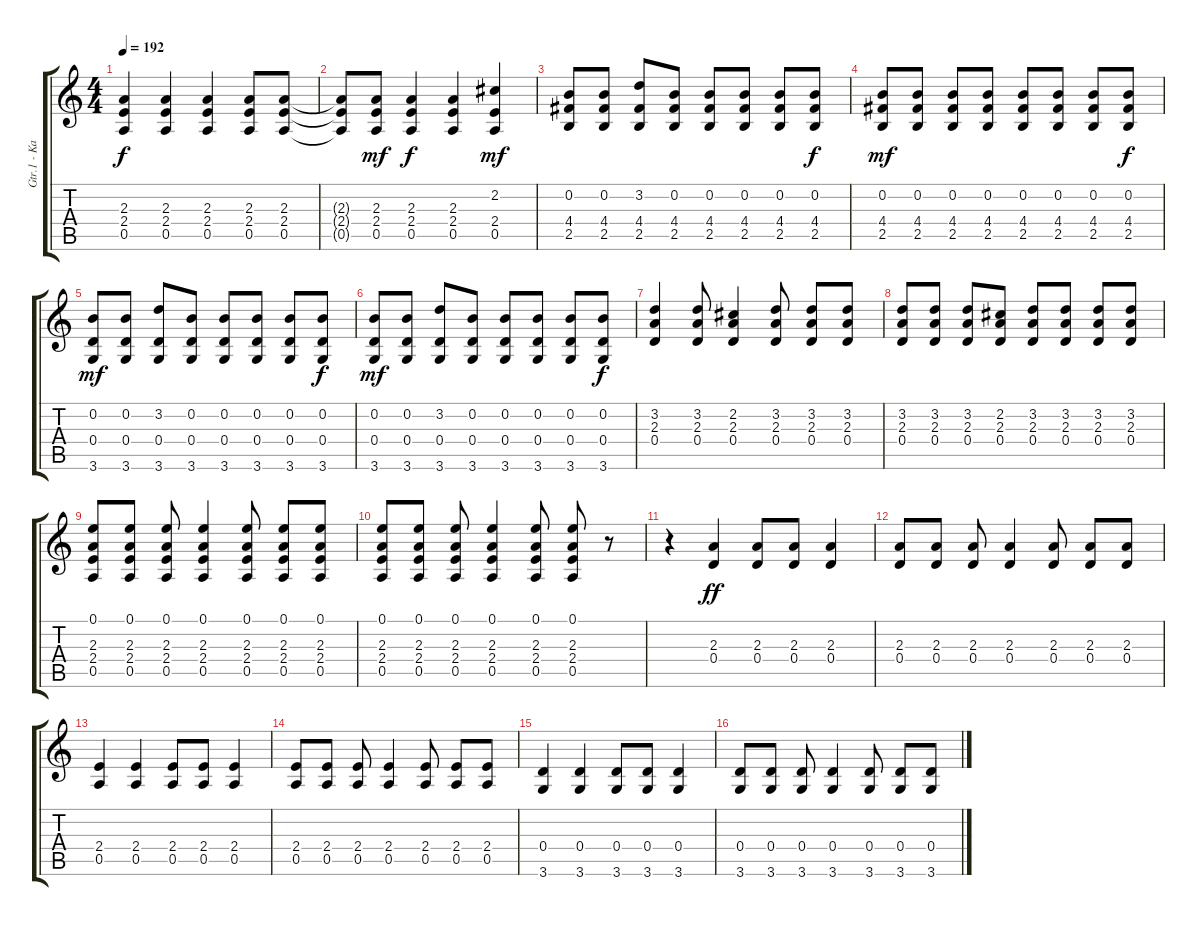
\track ("Gtr.1 - Ka" "Gtr.1 - Ka") {instrument distortionguitar}
\staff {score tabs}
\tuning (E4 B3 G3 D3 A2 E2) {hide}
\ts (4 4)
\tempo 192
\clef g2
\ks c
(2.3 2.4 0.5).4{dy f} (2.3 2.4 0.5).4 (2.3 2.4 0.5).4 (2.3 2.4 0.5).8 (2.3 2.4 0.5).8 |
(2.3{t} 2.4{t} 0.5{t}).8 (2.3 2.4 0.5).8{dy mf} (2.3 2.4 0.5).4{dy f} (2.3 2.4 0.5).4 (2.2 2.4 0.5).4{dy mf} |
(0.2 4.4 2.5).8 (0.2 4.4 2.5).8 (3.2 4.4 2.5).8 (0.2 4.4 2.5).8 (0.2 4.4 2.5).8 (0.2 4.4 2.5).8 (0.2 4.4 2.5).8 (0.2 4.4 2.5).8{dy f} |
(0.2 4.4 2.5).8{dy mf} (0.2 4.4 2.5).8 (0.2 4.4 2.5).8 (0.2 4.4 2.5).8 (0.2 4.4 2.5).8 (0.2 4.4 2.5).8 (0.2 4.4 2.5).8 (0.2 4.4 2.5).8{dy f} |
(0.2 0.4 3.6).8{dy mf} (0.2 0.4 3.6).8 (3.2 0.4 3.6).8 (0.2 0.4 3.6).8 (0.2 0.4 3.6).8 (0.2 0.4 3.6).8 (0.2 0.4 3.6).8 (0.2 0.4 3.6).8{dy f} |
(0.2 0.4 3.6).8{dy mf} (0.2 0.4 3.6).8 (3.2 0.4 3.6).8 (0.2 0.4 3.6).8 (0.2 0.4 3.6).8 (0.2 0.4 3.6).8 (0.2 0.4 3.6).8 (0.2 0.4 3.6).8{dy f} |
(3.2 2.3 0.4).4 (3.2 2.3 0.4).8 (2.2 2.3 0.4).4 (3.2 2.3 0.4).8 (3.2 2.3 0.4).8 (3.2 2.3 0.4).8 |
(3.2 2.3 0.4).8 (3.2 2.3 0.4).8 (3.2 2.3 0.4).8 (2.2 2.3 0.4).8 (3.2 2.3 0.4).8 (3.2 2.3 0.4).8 (3.2 2.3 0.4).8 (3.2 2.3 0.4).8 |
(0.1 2.3 2.4 0.5).8 (0.1 2.3 2.4 0.5).8 (0.1 2.3 2.4 0.5).8 (0.1 2.3 2.4 0.5).4 (0.1 2.3 2.4 0.5).8 (0.1 2.3 2.4 0.5).8 (0.1 2.3 2.4 0.5).8 |
(0.1 2.3 2.4 0.5).8 (0.1 2.3 2.4 0.5).8 (0.1 2.3 2.4 0.5).8 (0.1 2.3 2.4 0.5).4 (0.1 2.3 2.4 0.5).8 (0.1 2.3 2.4 0.5).8 r.8 |
r.4 (2.3 0.4).4{dy ff} (2.3 0.4).8 (2.3 0.4).8 (2.3 0.4).4 |
(2.3 0.4).8 (2.3 0.4).8 (2.3 0.4).8 (2.3 0.4).4 (2.3 0.4).8 (2.3 0.4).8 (2.3 0.4).8 |
(2.4 0.5).4 (2.4 0.5).4 (2.4 0.5).8 (2.4 0.5).8 (2.4 0.5).4 |
(2.4 0.5).8 (2.4 0.5).8 (2.4 0.5).8 (2.4 0.5).4 (2.4 0.5).8 (2.4 0.5).8 (2.4 0.5).8 |
(0.4 3.6).4 (0.4 3.6).4 (0.4 3.6).8 (0.4 3.6).8 (0.4 3.6).4 |
(0.4 3.6).8 (0.4 3.6).8 (0.4 3.6).8 (0.4 3.6).4 (0.4 3.6).8 (0.4 3.6).8 (0.4 3.6).8
